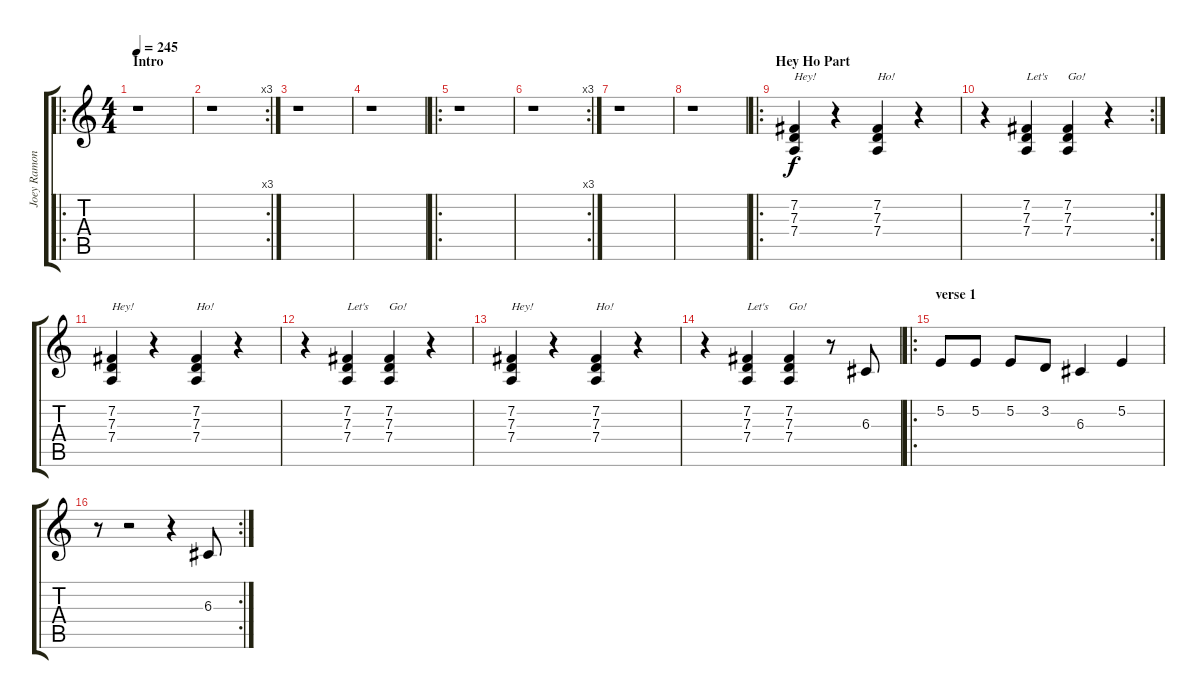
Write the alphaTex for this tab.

\track ("Joey Ramone" "Joey Ramon") {instrument tenorsax}
\staff {score tabs}
\tuning (E4 B3 G3 D3 A2 E2) {hide}
\ro
\ts (4 4)
\section ("" "Intro")
\tempo 245
\clef g2
\ks c
r.1{dy f instrument tenorsax} |
\rc 3
r.1 |
r.1 |
r.1 |
\ro
r.1 |
\rc 3
r.1 |
r.1 |
r.1 |
\ro
\section ("" "Hey Ho Part")
(7.2 7.3 7.4).4{txt "Hey!"} r.4 (7.2 7.3 7.4).4{txt "Ho!"} r.4 |
\rc 2
r.4 (7.2 7.3 7.4).4{txt "Let's"} (7.2 7.3 7.4).4{txt "Go!"} r.4 |
(7.2 7.3 7.4).4{txt "Hey!"} r.4 (7.2 7.3 7.4).4{txt "Ho!"} r.4 |
r.4 (7.2 7.3 7.4).4{txt "Let's"} (7.2 7.3 7.4).4{txt "Go!"} r.4 |
(7.2 7.3 7.4).4{txt "Hey!"} r.4 (7.2 7.3 7.4).4{txt "Ho!"} r.4 |
r.4 (7.2 7.3 7.4).4{txt "Let's"} (7.2 7.3 7.4).4{txt "Go!"} r.8 6.3.8 |
\ro
\section ("" "verse 1")
5.2.8 5.2.8 5.2.8 3.2.8 6.3.4 5.2.4 |
\rc 2
r.8 r.2 r.4 6.3.8
